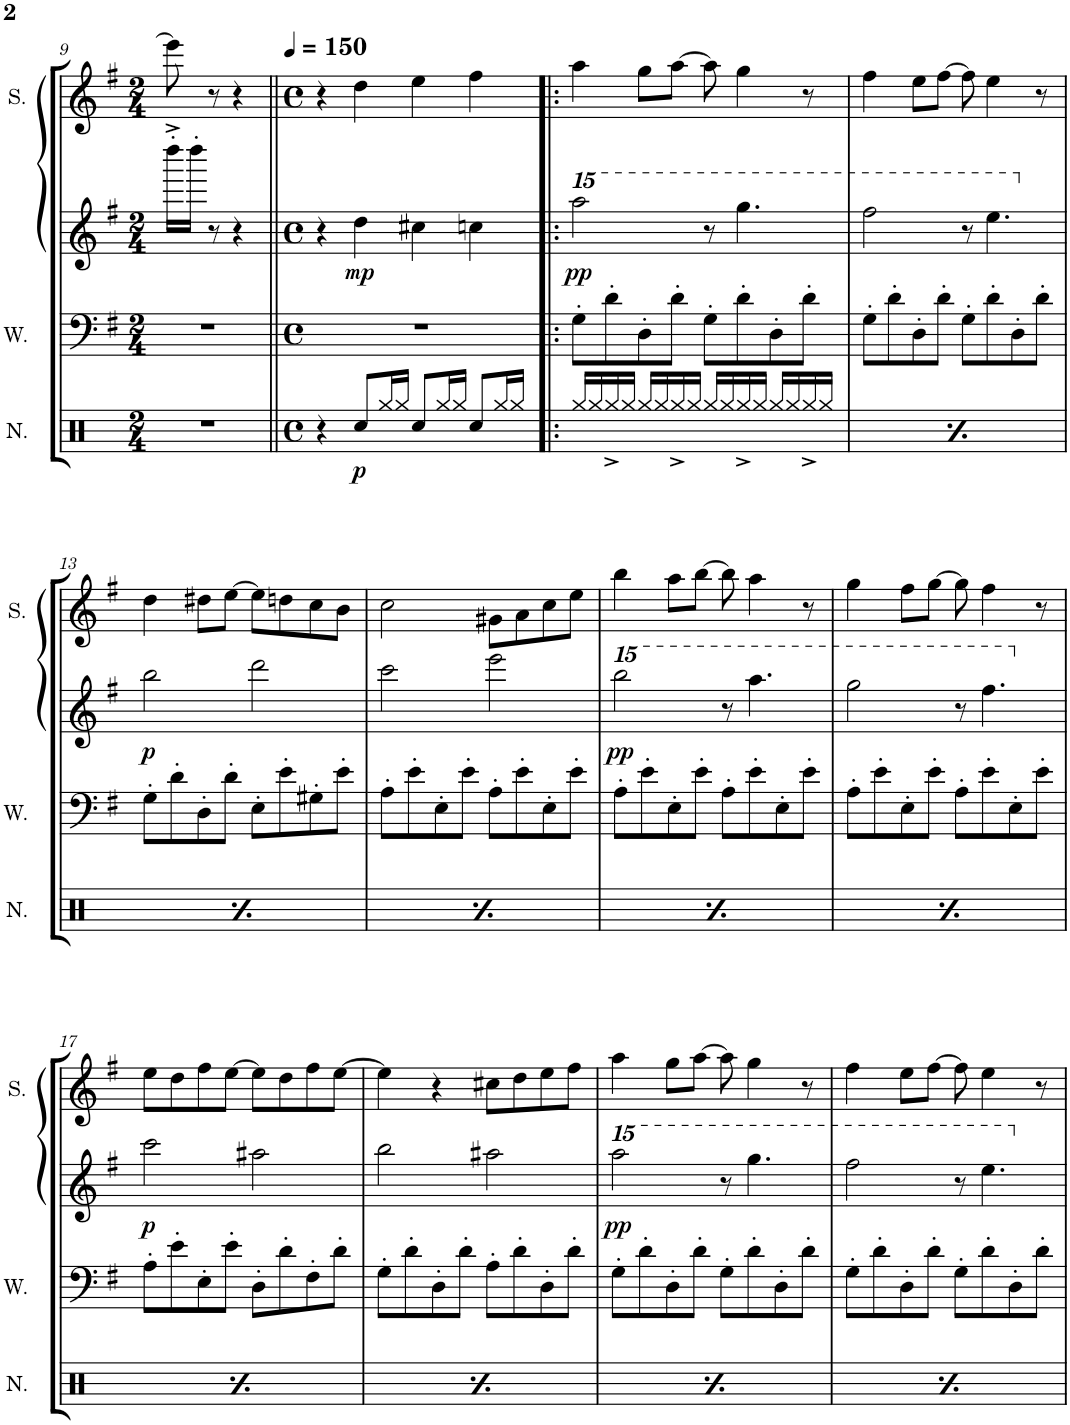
**kern	**kern	**dynam	**kern
*part3	*part2	*part2	*part1
*staff3	*staff2	*staff2	*staff1
*I"Wave	*I"Square Synthesizer	*	*I"Square
*I'W.	*	*	*I'S.
!!LO:PB:g=z
*clefF4	*clefG2	*	*clefG2
*k[f#]	*k[f#]	*	*k[f#]
*M2/4	*M2/4	*	*M2/4
=9	=9	=9	=9
2r	16dddd'^\LL	.	8eee\]
.	16dddd'\JJ	.	.
.	8r	.	8r
.	4r	.	4r
=10||	=10||	=10||	=10||
*M4/4	*M4/4	*	*M4/4
*met(c)	*met(c)	*	*met(c)
*	*	*	*MM150
1r	4r	.	4r
!	!	!LO:DY:b	!
.	4dd\	mp	4dd\
.	4cc#X\	.	4ee\
.	4ccn\	.	4ff#\
=11!|:	=11!|:	=11!|:	=11!|:
*	*15ma	*	*
!	!	!LO:DY:b	!
8G'\L	2aaaa\	pp	4aa\
8d'\	.	.	.
8D'\	.	.	8gg\L
8d'\J	.	.	[8aa\J
8G'\L	8r	.	8aa\]
8d'\	4.gggg\	.	4gg\
8D'\	.	.	.
8d'\J	.	.	8r
=12	=12	=12	=12
8G'\L	2ffff#\	.	4ff#\
8d'\	.	.	.
8D'\	.	.	8ee\L
8d'\J	.	.	[8ff#\J
8G'\L	8r	.	8ff#\]
8d'\	4.eeee\	.	4ee\
8D'\	.	.	.
8d'\J	.	.	8r
!!LO:LB:g=z
=13	=13	=13	=13
*	*X15ma	*	*
!	!	!LO:DY:b	!
8G'\L	2bb\	p	4dd\
8d'\	.	.	.
8D'\	.	.	8dd#X\L
8d'\J	.	.	[8ee\J
8E'\L	2ddd\	.	8ee\L]
8e'\	.	.	8ddn\
8G#X'\	.	.	8cc\
8e'\J	.	.	8b\J
=14	=14	=14	=14
8A'\L	2ccc\	.	2cc\
8e'\	.	.	.
8E'\	.	.	.
8e'\J	.	.	.
8A'\L	2eee\	.	8g#X\L
8e'\	.	.	8a\
8E'\	.	.	8cc\
8e'\J	.	.	8ee\J
=15	=15	=15	=15
*	*15ma	*	*
!	!	!LO:DY:b	!
8A'\L	2bbbb\	pp	4bb\
8e'\	.	.	.
8E'\	.	.	8aa\L
8e'\J	.	.	[8bb\J
8A'\L	8r	.	8bb\]
8e'\	4.aaaa\	.	4aa\
8E'\	.	.	.
8e'\J	.	.	8r
=16	=16	=16	=16
8A'\L	2gggg\	.	4gg\
8e'\	.	.	.
8E'\	.	.	8ff#\L
8e'\J	.	.	[8gg\J
8A'\L	8r	.	8gg\]
8e'\	4.ffff#\	.	4ff#\
8E'\	.	.	.
8e'\J	.	.	8r
!!LO:LB:g=z
=17	=17	=17	=17
*	*X15ma	*	*
!	!	!LO:DY:b	!
8A'\L	2ccc\	p	8ee\L
8e'\	.	.	8dd\
8E'\	.	.	8ff#\
8e'\J	.	.	[8ee\J
8D'\L	2aa#X\	.	8ee\L]
8d'\	.	.	8dd\
8F#'\	.	.	8ff#\
8d'\J	.	.	[8ee\J
=18	=18	=18	=18
8G'\L	2bb\	.	4ee\]
8d'\	.	.	.
8D'\	.	.	4r
8d'\J	.	.	.
8A'\L	2aa#X\	.	8cc#X\L
8d'\	.	.	8dd\
8D'\	.	.	8ee\
8d'\J	.	.	8ff#\J
=19	=19	=19	=19
*	*15ma	*	*
!	!	!LO:DY:b	!
8G'\L	2aaaa\	pp	4aa\
8d'\	.	.	.
8D'\	.	.	8gg\L
8d'\J	.	.	[8aa\J
8G'\L	8r	.	8aa\]
8d'\	4.gggg\	.	4gg\
8D'\	.	.	.
8d'\J	.	.	8r
=20	=20	=20	=20
8G'\L	2ffff#\	.	4ff#\
8d'\	.	.	.
8D'\	.	.	8ee\L
8d'\J	.	.	[8ff#\J
8G'\L	8r	.	8ff#\]
8d'\	4.eeee\	.	4ee\
8D'\	.	.	.
8d'\J	.	.	8r
*	*X15ma	*	*
=	=	=	=
*-	*-	*-	*-
